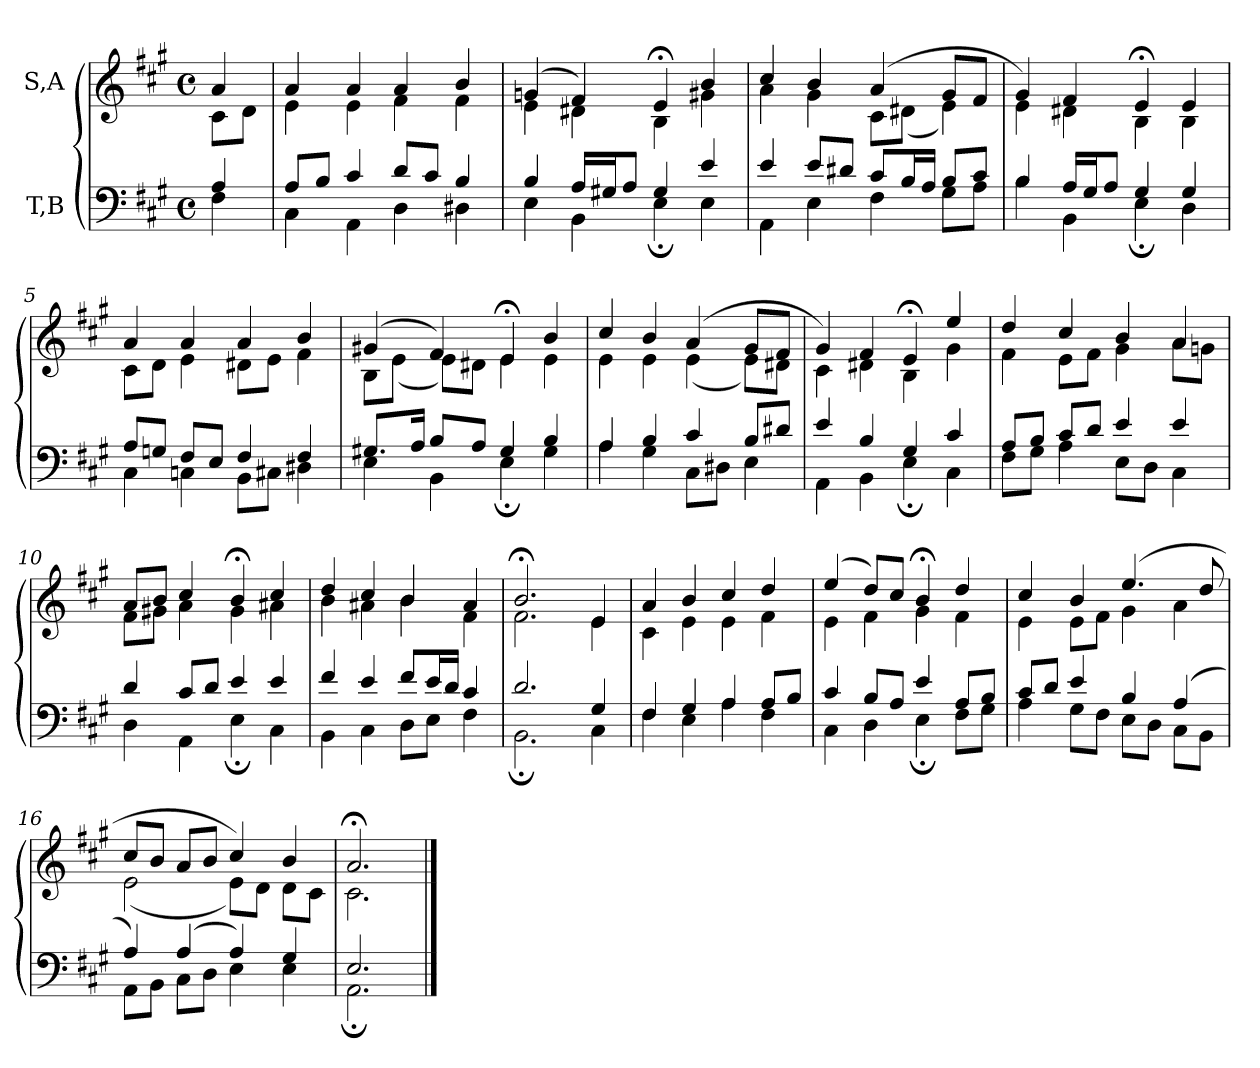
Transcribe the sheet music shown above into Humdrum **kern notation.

**kern	**kern
*part2	*part1
*staff2	*staff1
*I"T,B	*I"S,A
*clefF4	*clefG2
*k[f#c#g#]	*k[f#c#g#]
*M4/4	*M4/4
*met(c)	*met(c)
=	=
*^	*^
4A	4F#	4a	8c#L
.	.	.	8dJ
=1	=1	=1	=1
8AL	4C#	4a	4e
8BJ	.	.	.
4c#	4AA	4a	4e
8dL	4D	4a	4f#
8c#J	.	.	.
4B	4D#X	4b	4f#
=2	=2	=2	=2
4B	4E	(>4gn	4e
16ALL	4BB	4f#)	4d#X
16G#XJ	.	.	.
8AJ	.	.	.
4G#	4E;	4e;<	4B
4e	4E	4b	4g#X
=3	=3	=3	=3
4e	4AA	4cc#	4a
8eL	4E	4b	4g#
8d#XJ	.	.	.
8c#L	4F#	(>4a	8c#L
16BL	.	.	(<8d#XJ
16AJJ	.	.	.
8BL	8G#L	8g#L	4e)
8c#J	8AJ	8f#J	.
=4	=4	=4	=4
4B	4B	4g#)	4e
16ALL	4BB	4f#	4d#X
16G#J	.	.	.
8AJ	.	.	.
4G#	4E;	4e;<	4B
4G#	4D	4e	4B
=5	=5	=5	=5
8AL	4C#	4a	8c#L
8GnJ	.	.	8dJ
8F#L	4Cn	4a	4e
8EJ	.	.	.
4F#	8BBL	4a	8d#XL
.	8C#XJ	.	8eJ
4F#	4D#X	4b	4f#
=6	=6	=6	=6
8.G#XL	4E	(>4g#X	8BL
.	.	.	(<8eJ
16AJk	.	.	.
8BL	4BB	4f#)	8eL)
8AJ	.	.	8d#XJ
4G#	4E;	4e;<	4e
4B	4G#	4b	4e
=7	=7	=7	=7
4A	4A	4cc#	4e
4B	4G#	4b	4e
4c#	8C#L	(>4a	(<4e
.	8D#XJ	.	.
8BL	4E	8g#L	8eL)
8d#XJ	.	8f#J	8d#XJ
=8	=8	=8	=8
4e	4AA	4g#)	4c#
4B	4BB	4f#	4d#X
4G#	4E;	4e;<	4B
4c#	4C#	4ee	4g#
=9	=9	=9	=9
8AL	8F#L	4dd	4f#
8BJ	8G#J	.	.
8c#L	4A	4cc#	8eL
8dJ	.	.	8f#J
4e	8EL	4b	4g#
.	8DJ	.	.
4e	4C#	4a	8aL
.	.	.	8gnJ
=10	=10	=10	=10
4d	4D	8aL	8f#L
.	.	8bJ	8g#XJ
8c#L	4AA	4cc#	4a
8dJ	.	.	.
4e	4E;	4b;<	4g#
4e	4C#	4cc#	4a#X
=11	=11	=11	=11
4f#	4BB	4dd	4b
4e	4C#	4cc#	4a#X
8f#L	8DL	4b	4b
16eL	8EJ	.	.
16dJJ	.	.	.
4c#	4F#	4a#	4f#
=12	=12	=12	=12
2.d	2.BB;	2.b;<	2.f#
4G#	4C#	4e	4e
=13	=13	=13	=13
4F#	4F#	4a	4c#
4G#	4E	4b	4e
4A	4A	4cc#	4e
8AL	4F#	4dd	4f#
8BJ	.	.	.
=14	=14	=14	=14
4c#	4C#	(>4ee	4e
8BL	4D	8ddL)	4f#
8AJ	.	8cc#J	.
4e	4E;	4b;<	4g#
8AL	8F#L	4dd	4f#
8BJ	8G#J	.	.
=15	=15	=15	=15
8c#L	4A	4cc#	4e
8dJ	.	.	.
4e	8G#L	4b	8eL
.	8F#J	.	8f#J
4B	8EL	(>4.ee	4g#
.	8DJ	.	.
(>4A	8C#L	.	4a
.	8BBJ	8dd	.
=16	=16	=16	=16
4A)	8AAL	8cc#L	(<2e
.	8BBJ	8bJ	.
(>4A	8C#L	8aL	.
.	8DJ	8bJ	.
4A)	4E	4cc#)	8eL)
.	.	.	8dJ
4G#	4E	4b	8dL
.	.	.	8c#J
=17	=17	=17	=17
2.E	2.AA;	2.a;<	2.c#
*v	*v	*	*
*	*v	*v
==	==
*-	*-
